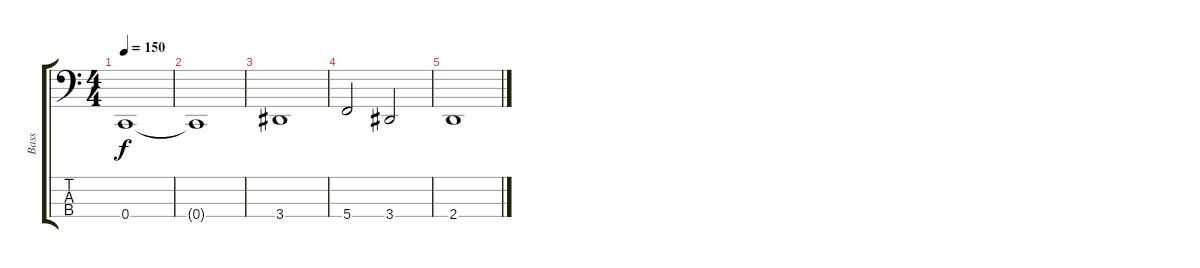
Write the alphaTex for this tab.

\track ("Bass" "Bass") {instrument electricbasspick}
\staff {score tabs}
\tuning (F2 C2 G1 C1) {hide}
\ts (4 4)
\tempo 150
\clef f4
\ks c
0.4.1{dy f} |
0.4{t}.1 |
3.4.1 |
5.4.2 3.4.2 |
2.4.1
